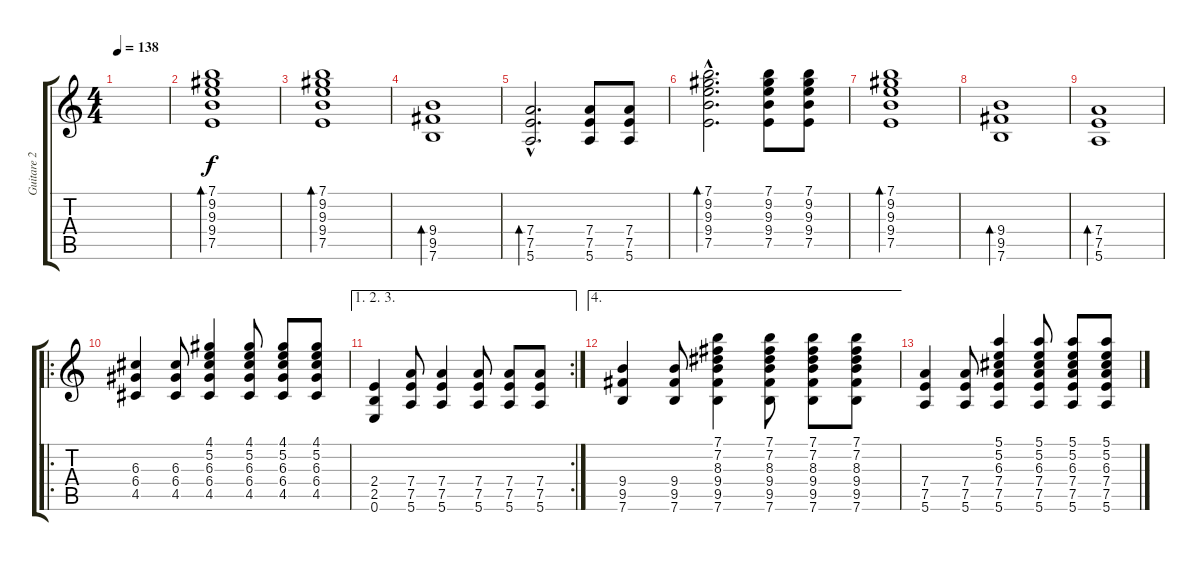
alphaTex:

\track ("Guitare 2" "Guitare 2") {instrument overdrivenguitar}
\staff {score tabs}
\tuning (E4 B3 G3 D3 A2 E2) {hide}
\ts (4 4)
\tempo 138
\clef g2
\ks c
|
(7.1 9.2 9.3 9.4 7.5).1{bd 120} |
(7.1 9.2 9.3 9.4 7.5).1{bd 120} |
(9.4 9.5 7.6).1{bd 120} |
(7.4{hac} 7.5{hac} 5.6{hac}).2{d bd 120} (7.4 7.5 5.6).8 (7.4 7.5 5.6).8 |
(7.1{hac} 9.2{hac} 9.3{hac} 9.4{hac} 7.5{hac}).2{d bd 120} (7.1 9.2 9.3 9.4 7.5).8 (7.1 9.2 9.3 9.4 7.5).8 |
(7.1 9.2 9.3 9.4 7.5).1{bd 120} |
(9.4 9.5 7.6).1{bd 120} |
(7.4 7.5 5.6).1{bd 120} |
\ro
(6.3 6.4 4.5).4 (6.3 6.4 4.5).8 (4.1 5.2 6.3 6.4 4.5).4 (4.1 5.2 6.3 6.4 4.5).8 (4.1 5.2 6.3 6.4 4.5).8 (4.1 5.2 6.3 6.4 4.5).8 |
\ae (1 2 3)
\rc 2
(2.4 2.5 0.6).4 (7.4 7.5 5.6).8 (7.4 7.5 5.6).4 (7.4 7.5 5.6).8 (7.4 7.5 5.6).8 (7.4 7.5 5.6).8 |
\ae 4
(9.4 9.5 7.6).4 (9.4 9.5 7.6).8 (7.1 7.2 8.3 9.4 9.5 7.6).4 (7.1 7.2 8.3 9.4 9.5 7.6).8 (7.1 7.2 8.3 9.4 9.5 7.6).8 (7.1 7.2 8.3 9.4 9.5 7.6).8 |
(7.4 7.5 5.6).4 (7.4 7.5 5.6).8 (5.1 5.2 6.3 7.4 7.5 5.6).4 (5.1 5.2 6.3 7.4 7.5 5.6).8 (5.1 5.2 6.3 7.4 7.5 5.6).8 (5.1 5.2 6.3 7.4 7.5 5.6).8
